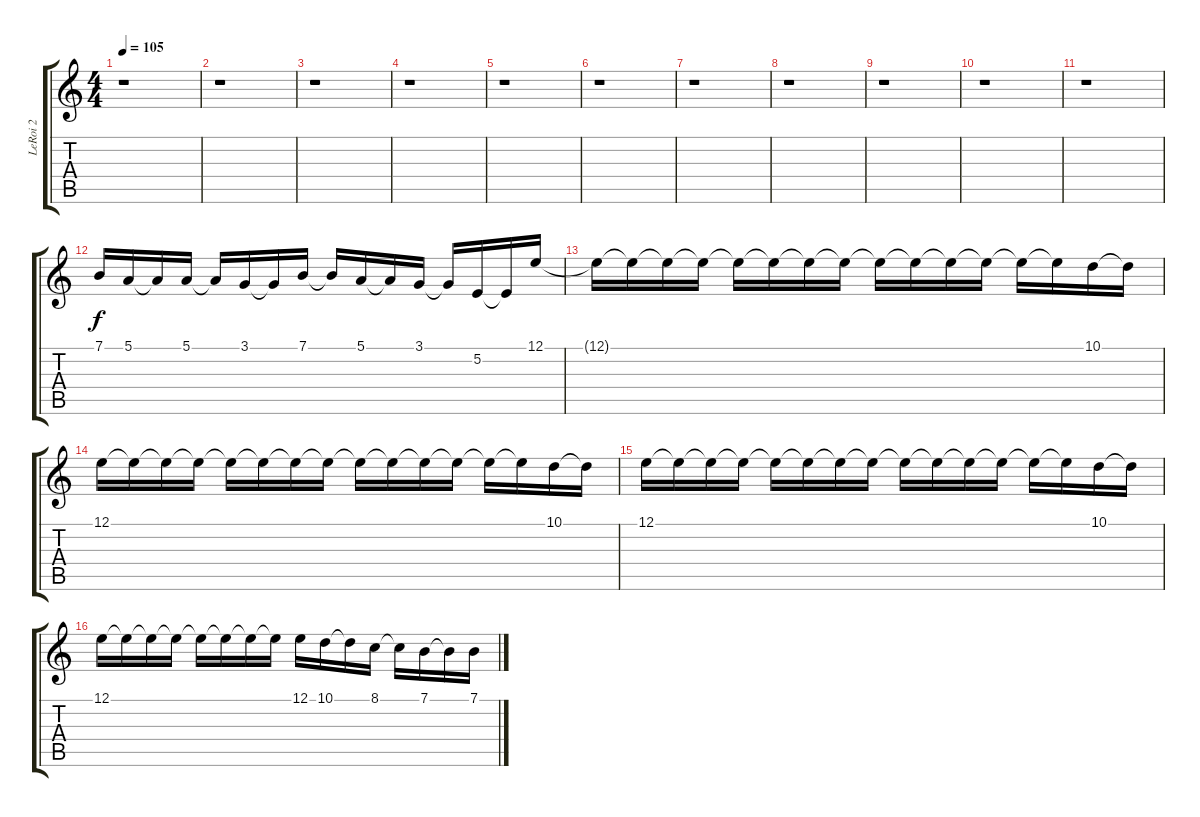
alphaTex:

\track ("LeRoi 2" "LeRoi 2") {instrument altosax}
\staff {score tabs}
\tuning (E4 B3 G3 D3 A2 E2) {hide}
\ts (4 4)
\tempo 105
\clef g2
\ks c
r.1{dy f} |
r.1 |
r.1 |
r.1 |
r.1 |
r.1 |
r.1 |
r.1 |
r.1 |
r.1 |
r.1 |
7.1.16 5.1.16 5.1{t}.16 5.1.16 5.1{t}.16 3.1.16 3.1{t}.16 7.1.16 7.1{t}.16 5.1.16 5.1{t}.16 3.1.16 3.1{t}.16 5.2.16 5.2{t}.16 12.1.16 |
12.1{t}.16 12.1{t}.16 12.1{t}.16 12.1{t}.16 12.1{t}.16 12.1{t}.16 12.1{t}.16 12.1{t}.16 12.1{t}.16 12.1{t}.16 12.1{t}.16 12.1{t}.16 12.1{t}.16 12.1{t}.16 10.1.16 10.1{t}.16 |
12.1.16 12.1{t}.16 12.1{t}.16 12.1{t}.16 12.1{t}.16 12.1{t}.16 12.1{t}.16 12.1{t}.16 12.1{t}.16 12.1{t}.16 12.1{t}.16 12.1{t}.16 12.1{t}.16 12.1{t}.16 10.1.16 10.1{t}.16 |
12.1.16 12.1{t}.16 12.1{t}.16 12.1{t}.16 12.1{t}.16 12.1{t}.16 12.1{t}.16 12.1{t}.16 12.1{t}.16 12.1{t}.16 12.1{t}.16 12.1{t}.16 12.1{t}.16 12.1{t}.16 10.1.16 10.1{t}.16 |
12.1.16 12.1{t}.16 12.1{t}.16 12.1{t}.16 12.1{t}.16 12.1{t}.16 12.1{t}.16 12.1{t}.16 12.1.16 10.1.16 10.1{t}.16 8.1.16 8.1{t}.16 7.1.16 7.1{t}.16 7.1.16
